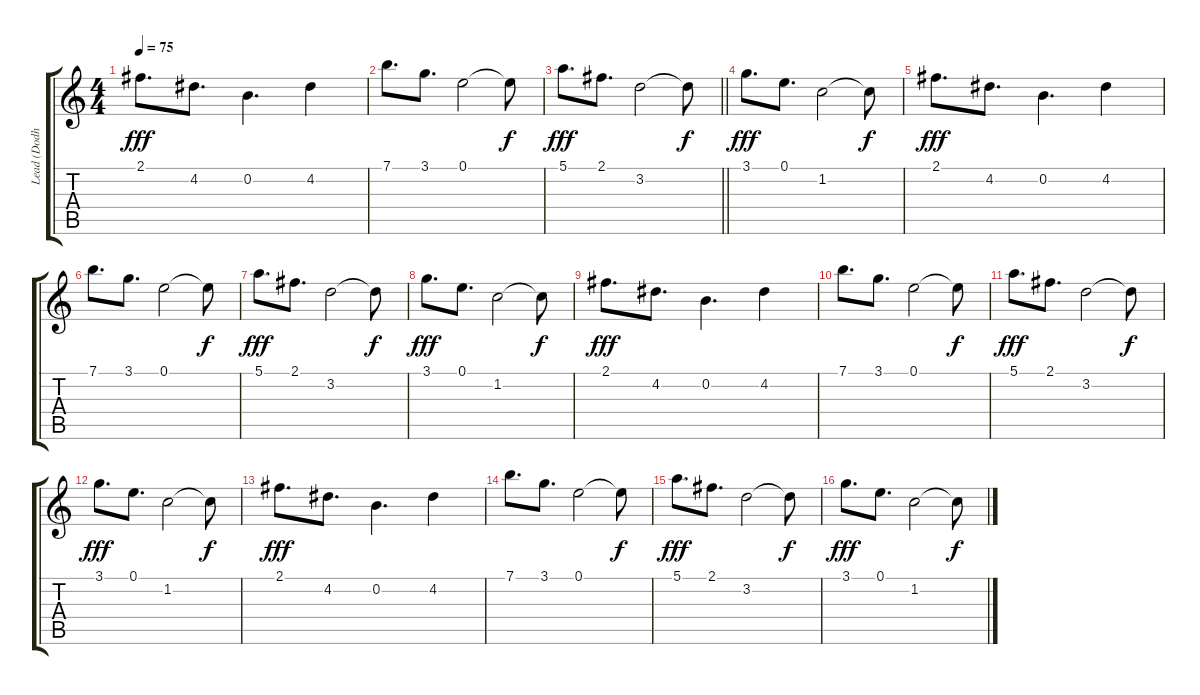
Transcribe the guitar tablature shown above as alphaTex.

\track ("Lead (Dodhy)" "Lead (Dodh") {instrument overdrivenguitar}
\staff {score tabs}
\tuning (E4 B3 G3 D3 A2 E2) {hide}
\ts (4 4)
\tempo 75
\clef g2
\ks c
2.1.8{d dy fff} 4.2.8{d} 0.2.4{d} 4.2.4 |
7.1.8{d} 3.1.8{d} 0.1.2 0.1{t}.8{dy f} |
\barLineRight lightlight
5.1.8{d dy fff} 2.1.8{d} 3.2.2 3.2{t}.8{dy f} |
\section ("" "")
3.1.8{d dy fff} 0.1.8{d} 1.2.2 1.2{t}.8{dy f} |
2.1.8{d dy fff} 4.2.8{d} 0.2.4{d} 4.2.4 |
7.1.8{d} 3.1.8{d} 0.1.2 0.1{t}.8{dy f} |
5.1.8{d dy fff} 2.1.8{d} 3.2.2 3.2{t}.8{dy f} |
3.1.8{d dy fff} 0.1.8{d} 1.2.2 1.2{t}.8{dy f} |
2.1.8{d dy fff} 4.2.8{d} 0.2.4{d} 4.2.4 |
7.1.8{d} 3.1.8{d} 0.1.2 0.1{t}.8{dy f} |
5.1.8{d dy fff} 2.1.8{d} 3.2.2 3.2{t}.8{dy f} |
3.1.8{d dy fff} 0.1.8{d} 1.2.2 1.2{t}.8{dy f} |
2.1.8{d dy fff} 4.2.8{d} 0.2.4{d} 4.2.4 |
7.1.8{d} 3.1.8{d} 0.1.2 0.1{t}.8{dy f} |
5.1.8{d dy fff} 2.1.8{d} 3.2.2 3.2{t}.8{dy f} |
3.1.8{d dy fff} 0.1.8{d} 1.2.2 1.2{t}.8{dy f}
